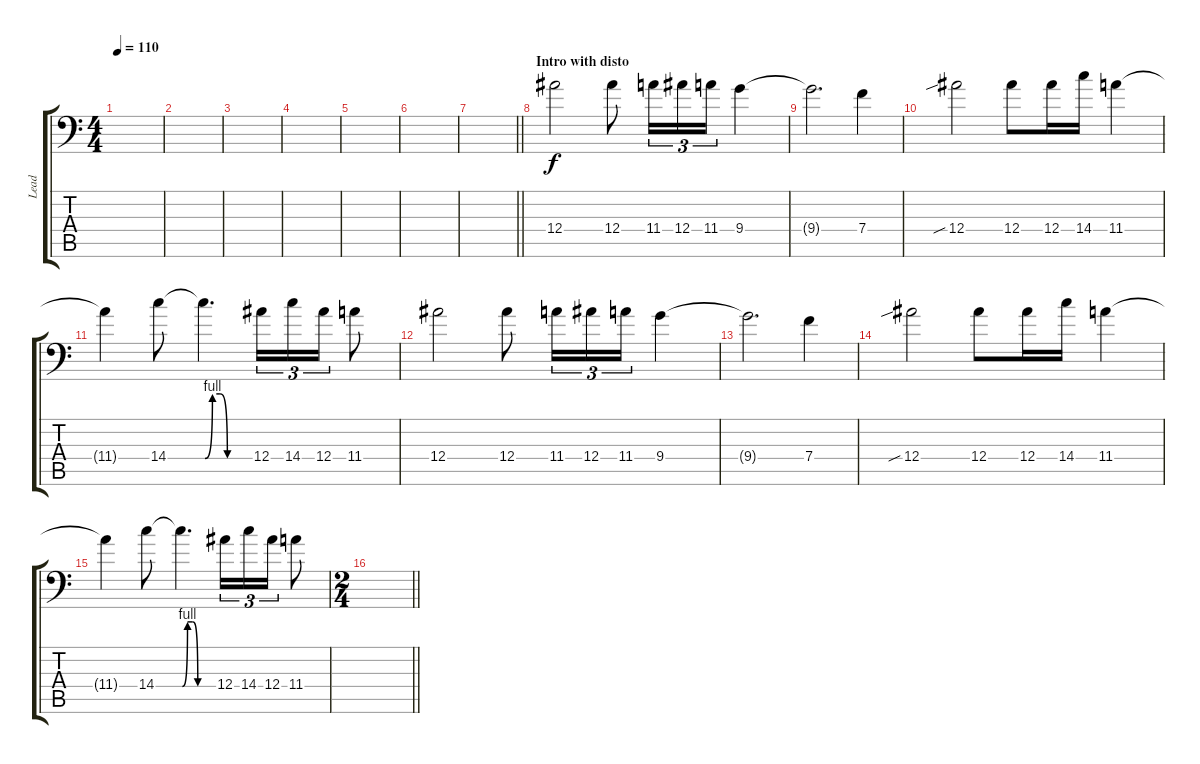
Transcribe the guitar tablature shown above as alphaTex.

\track ("Lead" "Lead") {instrument distortionguitar}
\staff {score tabs}
\tuning (C4 G3 Eb3 Bb2 F2 Bb1) {hide}
\ts (4 4)
\tempo 110
\clef f4
\ks c
|
|
|
|
|
|
\barLineRight lightlight
|
\section ("" "Intro with disto")
12.4.2 12.4.8 11.4.16{tu (3 2)} 12.4.16{tu (3 2)} 11.4.16{tu (3 2)} 9.4.4 |
9.4{t}.2{d} 7.4.4 |
12.4{sib}.2 12.4.8 12.4.16 14.4.16 11.4.4 |
11.4{t}.4 14.4.8 14.4{be (custom 0 0 10 4 20 4 30 0 60 0) t}.4{d} 12.4.16{tu (3 2)} 14.4.16{tu (3 2)} 12.4.16{tu (3 2)} 11.4.8 |
12.4.2 12.4.8 11.4.16{tu (3 2)} 12.4.16{tu (3 2)} 11.4.16{tu (3 2)} 9.4.4 |
9.4{t}.2{d} 7.4.4 |
12.4{sib}.2 12.4.8 12.4.16 14.4.16 11.4.4 |
11.4{t}.4 14.4.8 14.4{be (custom 0 0 10 4 20 4 30 0 60 0) t}.4{d} 12.4.16{tu (3 2)} 14.4.16{tu (3 2)} 12.4.16{tu (3 2)} 11.4.8 |
\ts (2 4)
\barLineRight lightlight
